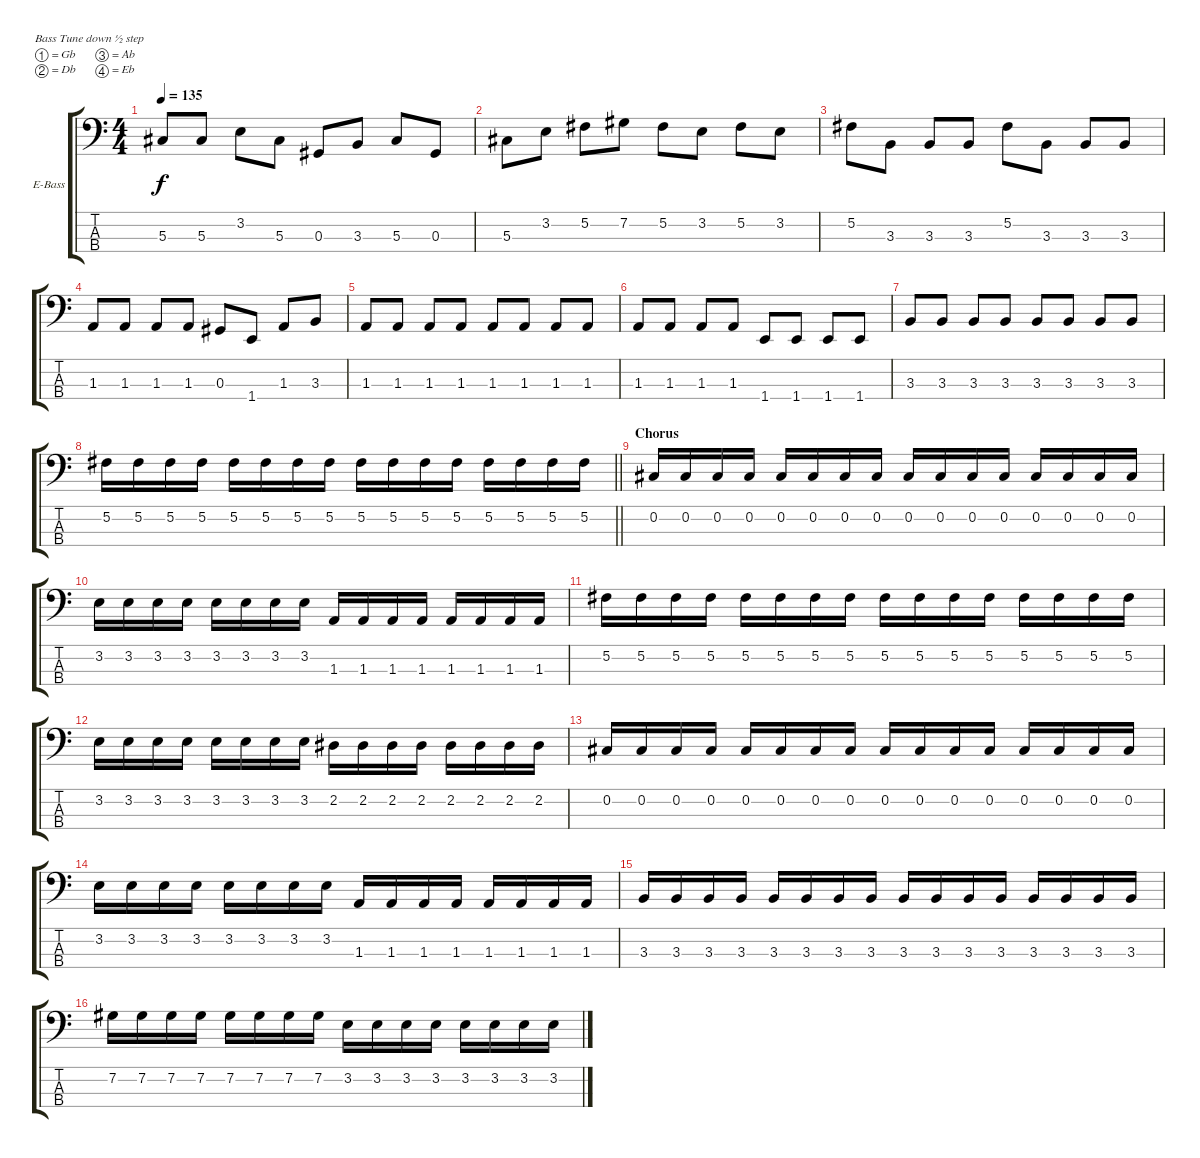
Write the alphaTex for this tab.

\bracketExtendMode groupsimilarinstruments
\firstSystemTrackNameOrientation horizontal
\otherSystemsTrackNameOrientation horizontal
\track ("Joe Principe - Bass" "E-Bass") {instrument electricbassfinger}
\staff {score tabs}
\tuning (Gb2 Db2 Ab1 Eb1)
\ts (4 4)
\tempo 135
\clef f4
\ks c
5.3.8{dy f} 5.3.8 3.2.8 5.3.8 0.3.8 3.3.8 5.3.8 0.3.8 |
5.3.8 3.2.8 5.2.8 7.2.8 5.2.8 3.2.8 5.2.8 3.2.8 |
5.2.8 3.3.8 3.3.8 3.3.8 5.2.8 3.3.8 3.3.8 3.3.8 |
1.3.8 1.3.8 1.3.8 1.3.8 0.3.8 1.4.8 1.3.8 3.3.8 |
1.3.8 1.3.8 1.3.8 1.3.8 1.3.8 1.3.8 1.3.8 1.3.8 |
1.3.8 1.3.8 1.3.8 1.3.8 1.4.8 1.4.8 1.4.8 1.4.8 |
3.3.8 3.3.8 3.3.8 3.3.8 3.3.8 3.3.8 3.3.8 3.3.8 |
\barLineRight lightlight
5.2.16 5.2.16 5.2.16 5.2.16 5.2.16 5.2.16 5.2.16 5.2.16 5.2.16 5.2.16 5.2.16 5.2.16 5.2.16 5.2.16 5.2.16 5.2.16 |
\section ("" "Chorus")
0.2.16 0.2.16 0.2.16 0.2.16 0.2.16 0.2.16 0.2.16 0.2.16 0.2.16 0.2.16 0.2.16 0.2.16 0.2.16 0.2.16 0.2.16 0.2.16 |
3.2.16 3.2.16 3.2.16 3.2.16 3.2.16 3.2.16 3.2.16 3.2.16 1.3.16 1.3.16 1.3.16 1.3.16 1.3.16 1.3.16 1.3.16 1.3.16 |
5.2.16 5.2.16 5.2.16 5.2.16 5.2.16 5.2.16 5.2.16 5.2.16 5.2.16 5.2.16 5.2.16 5.2.16 5.2.16 5.2.16 5.2.16 5.2.16 |
3.2.16 3.2.16 3.2.16 3.2.16 3.2.16 3.2.16 3.2.16 3.2.16 2.2.16 2.2.16 2.2.16 2.2.16 2.2.16 2.2.16 2.2.16 2.2.16 |
0.2.16 0.2.16 0.2.16 0.2.16 0.2.16 0.2.16 0.2.16 0.2.16 0.2.16 0.2.16 0.2.16 0.2.16 0.2.16 0.2.16 0.2.16 0.2.16 |
3.2.16 3.2.16 3.2.16 3.2.16 3.2.16 3.2.16 3.2.16 3.2.16 1.3.16 1.3.16 1.3.16 1.3.16 1.3.16 1.3.16 1.3.16 1.3.16 |
3.3.16 3.3.16 3.3.16 3.3.16 3.3.16 3.3.16 3.3.16 3.3.16 3.3.16 3.3.16 3.3.16 3.3.16 3.3.16 3.3.16 3.3.16 3.3.16 |
7.2.16 7.2.16 7.2.16 7.2.16 7.2.16 7.2.16 7.2.16 7.2.16 3.2.16 3.2.16 3.2.16 3.2.16 3.2.16 3.2.16 3.2.16 3.2.16
